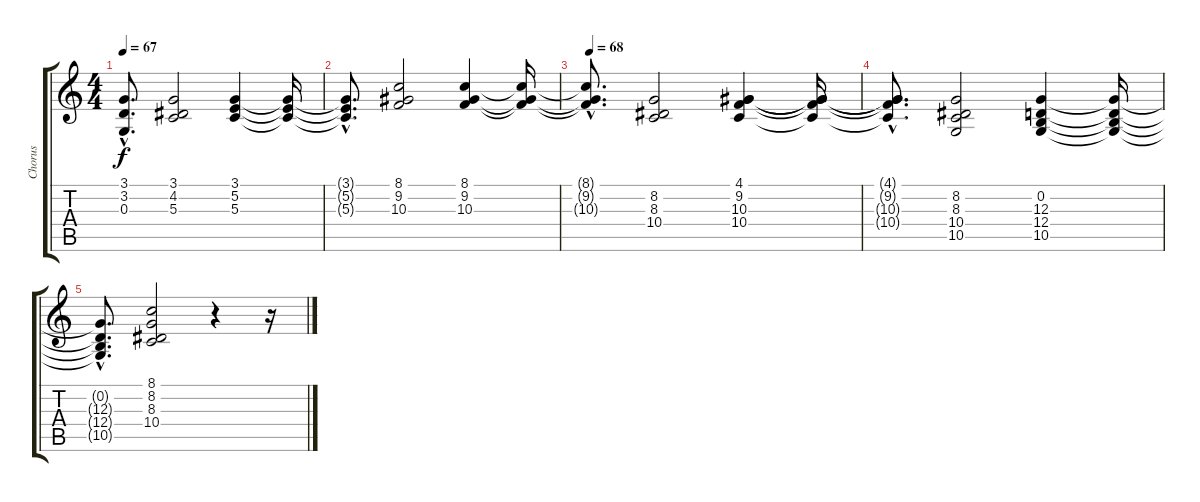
\track ("Chorus" "Chorus") {instrument choiraahs}
\staff {score tabs}
\tuning (E4 B3 G3 D3 A2 E2) {hide}
\ts (4 4)
\tempo 67
\clef g2
\ks c
(3.1{hac t} 3.2{hac t} 0.3{hac t}).8{d dy f} (3.1 4.2 5.3).2 (3.1 5.2 5.3).4 (3.1{t} 5.2{t} 5.3{t}).16 |
(3.1{hac t} 5.2{hac t} 5.3{hac t}).8{d} (8.1 9.2 10.3).2 (8.1 9.2 10.3).4 (8.1{t} 9.2{t} 10.3{t}).16 |
\tempo 68
(8.1{hac t} 9.2{hac t} 10.3{hac t}).8{d} (8.2 8.3 10.4).2 (4.1 9.2 10.3 10.4).4 (4.1{t} 9.2{t} 10.3{t} 10.4{t}).16 |
(4.1{hac t} 9.2{hac t} 10.3{hac t} 10.4{hac t}).8{d} (8.2 8.3 10.4 10.5).2 (0.2 12.3 12.4 10.5).4 (0.2{t} 12.3{t} 12.4{t} 10.5{t}).16 |
(0.2{hac t} 12.3{hac t} 12.4{hac t} 10.5{hac t}).8{d} (8.1 8.2 8.3 10.4).2 r.4 r.16
